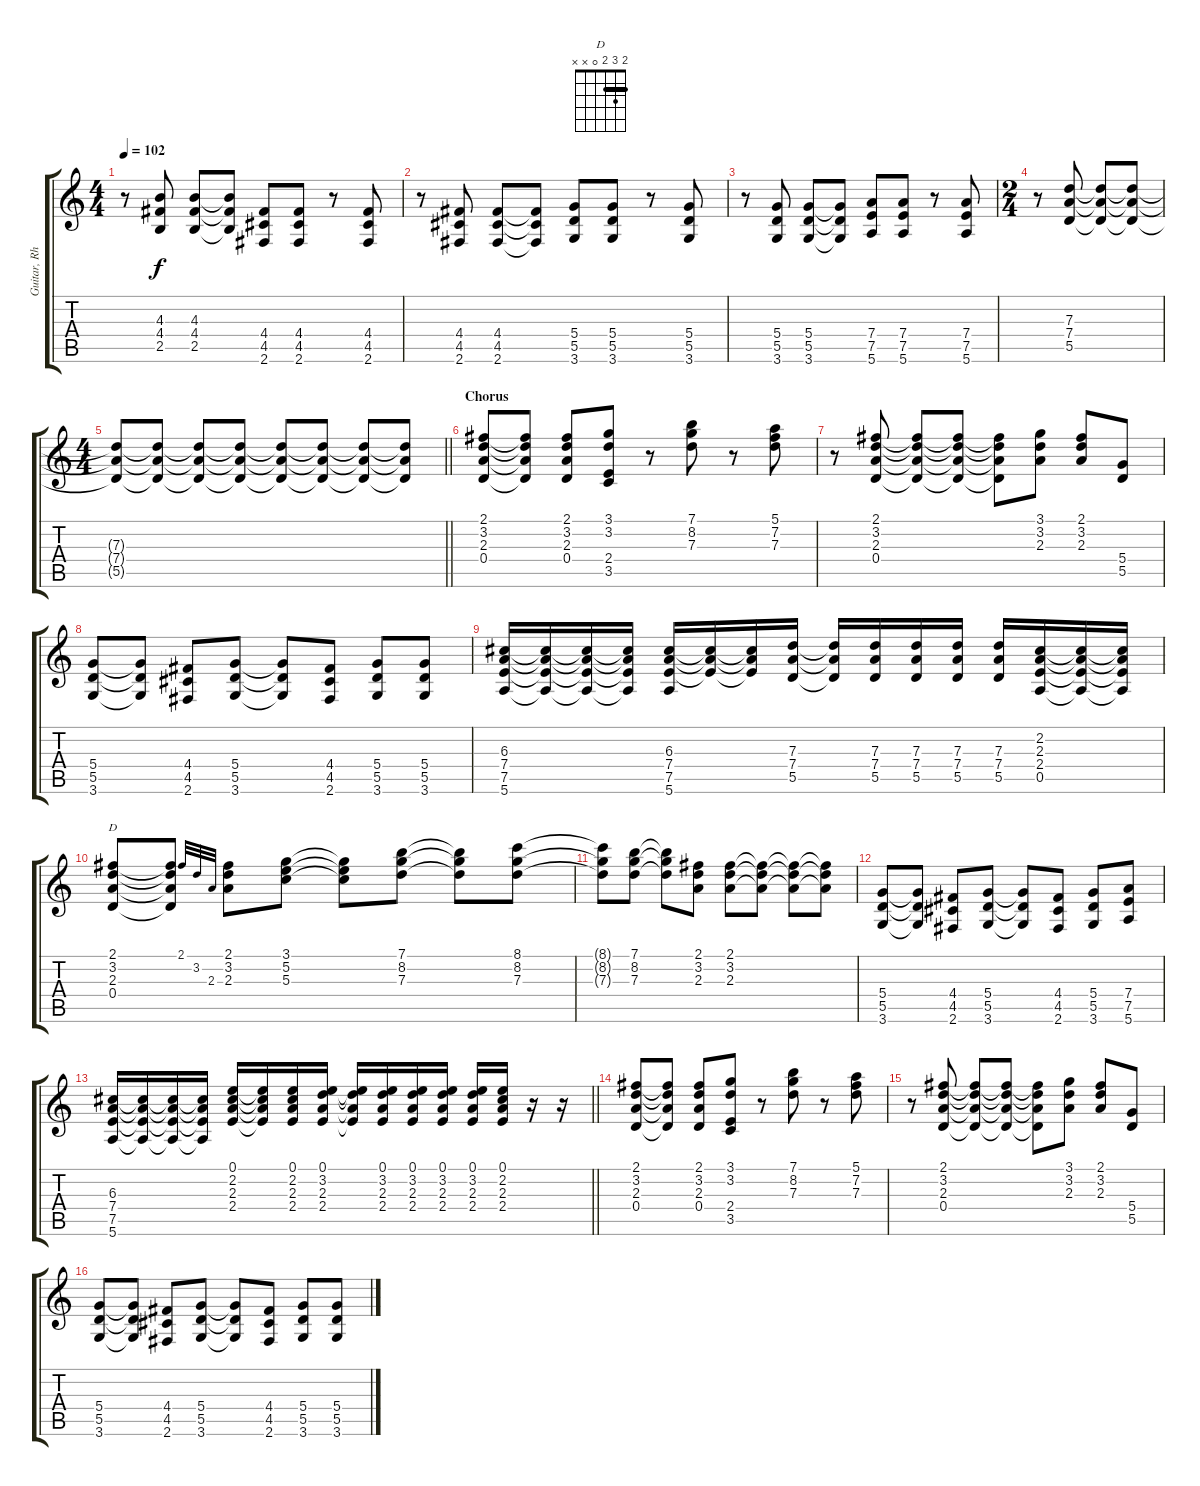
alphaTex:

\track ("Guitar, Rhythm" "Guitar, Rh") {instrument distortionguitar}
\staff {score tabs}
\tuning (E4 B3 G3 D3 A2 E2) {hide}
\chord ("D" 2 3 2 0 x x) {barre 2}
\ts (4 4)
\tempo 102
\clef g2
\ks c
r.8{dy f} (4.3 4.4 2.5).8 (4.3 4.4 2.5).8 (4.3{t} 4.4{t} 2.5{t}).8 (4.4 4.5 2.6).8 (4.4 4.5 2.6).8 r.8 (4.4 4.5 2.6).8 |
r.8 (4.4 4.5 2.6).8 (4.4 4.5 2.6).8 (4.4{t} 4.5{t} 2.6{t}).8 (5.4 5.5 3.6).8 (5.4 5.5 3.6).8 r.8 (5.4 5.5 3.6).8 |
r.8 (5.4 5.5 3.6).8 (5.4 5.5 3.6).8 (5.4{t} 5.5{t} 3.6{t}).8 (7.4 7.5 5.6).8 (7.4 7.5 5.6).8 r.8 (7.4 7.5 5.6).8 |
\ts (2 4)
r.8 (7.3 7.4 5.5).8 (7.3{t} 7.4{t} 5.5{t}).8 (7.3{t} 7.4{t} 5.5{t}).8 |
\ts (4 4)
\barLineRight lightlight
(7.3{t} 7.4{t} 5.5{t}).8 (7.3{t} 7.4{t} 5.5{t}).8 (7.3{t} 7.4{t} 5.5{t}).8 (7.3{t} 7.4{t} 5.5{t}).8 (7.3{t} 7.4{t} 5.5{t}).8 (7.3{t} 7.4{t} 5.5{t}).8 (7.3{t} 7.4{t} 5.5{t}).8 (7.3{t} 7.4{t} 5.5{t}).8 |
\section ("" "Chorus")
(2.1 3.2 2.3 0.4).8 (2.1{t} 3.2{t} 2.3{t} 0.4{t}).8 (2.1 3.2 2.3 0.4).8 (3.1 3.2 2.4 3.5).8 r.8 (7.1 8.2 7.3).8 r.8 (5.1 7.2 7.3).8 |
r.8 (2.1 3.2 2.3 0.4).8 (2.1{t} 3.2{t} 2.3{t} 0.4{t}).8 (2.1{t} 3.2{t} 2.3{t} 0.4{t}).8 (2.1{t} 3.2{t} 2.3{t} 0.4{t}).8 (3.1 3.2 2.3).8 (2.1 3.2 2.3).8 (5.4 5.5).8 |
(5.4 5.5 3.6).8 (5.4{t} 5.5{t} 3.6{t}).8 (4.4 4.5 2.6).8 (5.4 5.5 3.6).8 (5.4{t} 5.5{t} 3.6{t}).8 (4.4 4.5 2.6).8 (5.4 5.5 3.6).8 (5.4 5.5 3.6).8 |
(6.3 7.4 7.5 5.6).16 (6.3{t} 7.4{t} 7.5{t} 5.6{t}).16 (6.3{t} 7.4{t} 7.5{t} 5.6{t}).16 (6.3{t} 7.4{t} 7.5{t} 5.6{t}).16 (6.3 7.4 7.5 5.6).16 (6.3{t} 7.4{t} 7.5{t}).16 (6.3{t} 7.4{t} 7.5{t}).16 (7.3 7.4 5.5).16 (7.3{t} 7.4{t} 5.5{t}).16 (7.3 7.4 5.5).16 (7.3 7.4 5.5).16 (7.3 7.4 5.5).16 (7.3 7.4 5.5).16 (2.2 2.3 2.4 0.5).16 (2.2{t} 2.3{t} 2.4{t} 0.5{t}).16 (2.2{t} 2.3{t} 2.4{t} 0.5{t}).16 |
(2.1 3.2 2.3 0.4).8{ch "D"} (2.1{t} 3.2{t} 2.3{t} 0.4{t}).8 2.1.32{gr onbeat} 3.2.32{gr onbeat} 2.3.32{gr onbeat} (2.1 3.2 2.3).8 (3.1 5.2 5.3).8 (3.1{t} 5.2{t} 5.3{t}).8 (7.1 8.2 7.3).8 (7.1{t} 8.2{t} 7.3{t}).8 (8.1 8.2 7.3).8 |
(8.1{t} 8.2{t} 7.3{t}).8 (7.1 8.2 7.3).8 (7.1{t} 8.2{t} 7.3{t}).8 (2.1 3.2 2.3).8 (2.1 3.2 2.3).8 (2.1{t} 3.2{t} 2.3{t}).8 (2.1{t} 3.2{t} 2.3{t}).8 (2.1{t} 3.2{t} 2.3{t}).8 |
(5.4 5.5 3.6).8 (5.4{t} 5.5{t} 3.6{t}).8 (4.4 4.5 2.6).8 (5.4 5.5 3.6).8 (5.4{t} 5.5{t} 3.6{t}).8 (4.4 4.5 2.6).8 (5.4 5.5 3.6).8 (7.4 7.5 5.6).8 |
\barLineRight lightlight
(6.3 7.4 7.5 5.6).16 (6.3{t} 7.4{t} 7.5{t} 5.6{t}).16 (6.3{t} 7.4{t} 7.5{t} 5.6{t}).16 (6.3{t} 7.4{t} 7.5{t} 5.6{t}).16 (0.1 2.2 2.3 2.4).16 (0.1{t} 2.2{t} 2.3{t} 2.4{t}).16 (0.1 2.2 2.3 2.4).16 (0.1 3.2 2.3 2.4).16 (0.1{t} 3.2{t} 2.3{t} 2.4{t}).16 (0.1 3.2 2.3 2.4).16 (0.1 3.2 2.3 2.4).16 (0.1 3.2 2.3 2.4).16 (0.1 3.2 2.3 2.4).16 (0.1 2.2 2.3 2.4).16 r.16 r.16 |
(2.1 3.2 2.3 0.4).8 (2.1{t} 3.2{t} 2.3{t} 0.4{t}).8 (2.1 3.2 2.3 0.4).8 (3.1 3.2 2.4 3.5).8 r.8 (7.1 8.2 7.3).8 r.8 (5.1 7.2 7.3).8 |
r.8 (2.1 3.2 2.3 0.4).8 (2.1{t} 3.2{t} 2.3{t} 0.4{t}).8 (2.1{t} 3.2{t} 2.3{t} 0.4{t}).8 (2.1{t} 3.2{t} 2.3{t} 0.4{t}).8 (3.1 3.2 2.3).8 (2.1 3.2 2.3).8 (5.4 5.5).8 |
(5.4 5.5 3.6).8 (5.4{t} 5.5{t} 3.6{t}).8 (4.4 4.5 2.6).8 (5.4 5.5 3.6).8 (5.4{t} 5.5{t} 3.6{t}).8 (4.4 4.5 2.6).8 (5.4 5.5 3.6).8 (5.4 5.5 3.6).8
